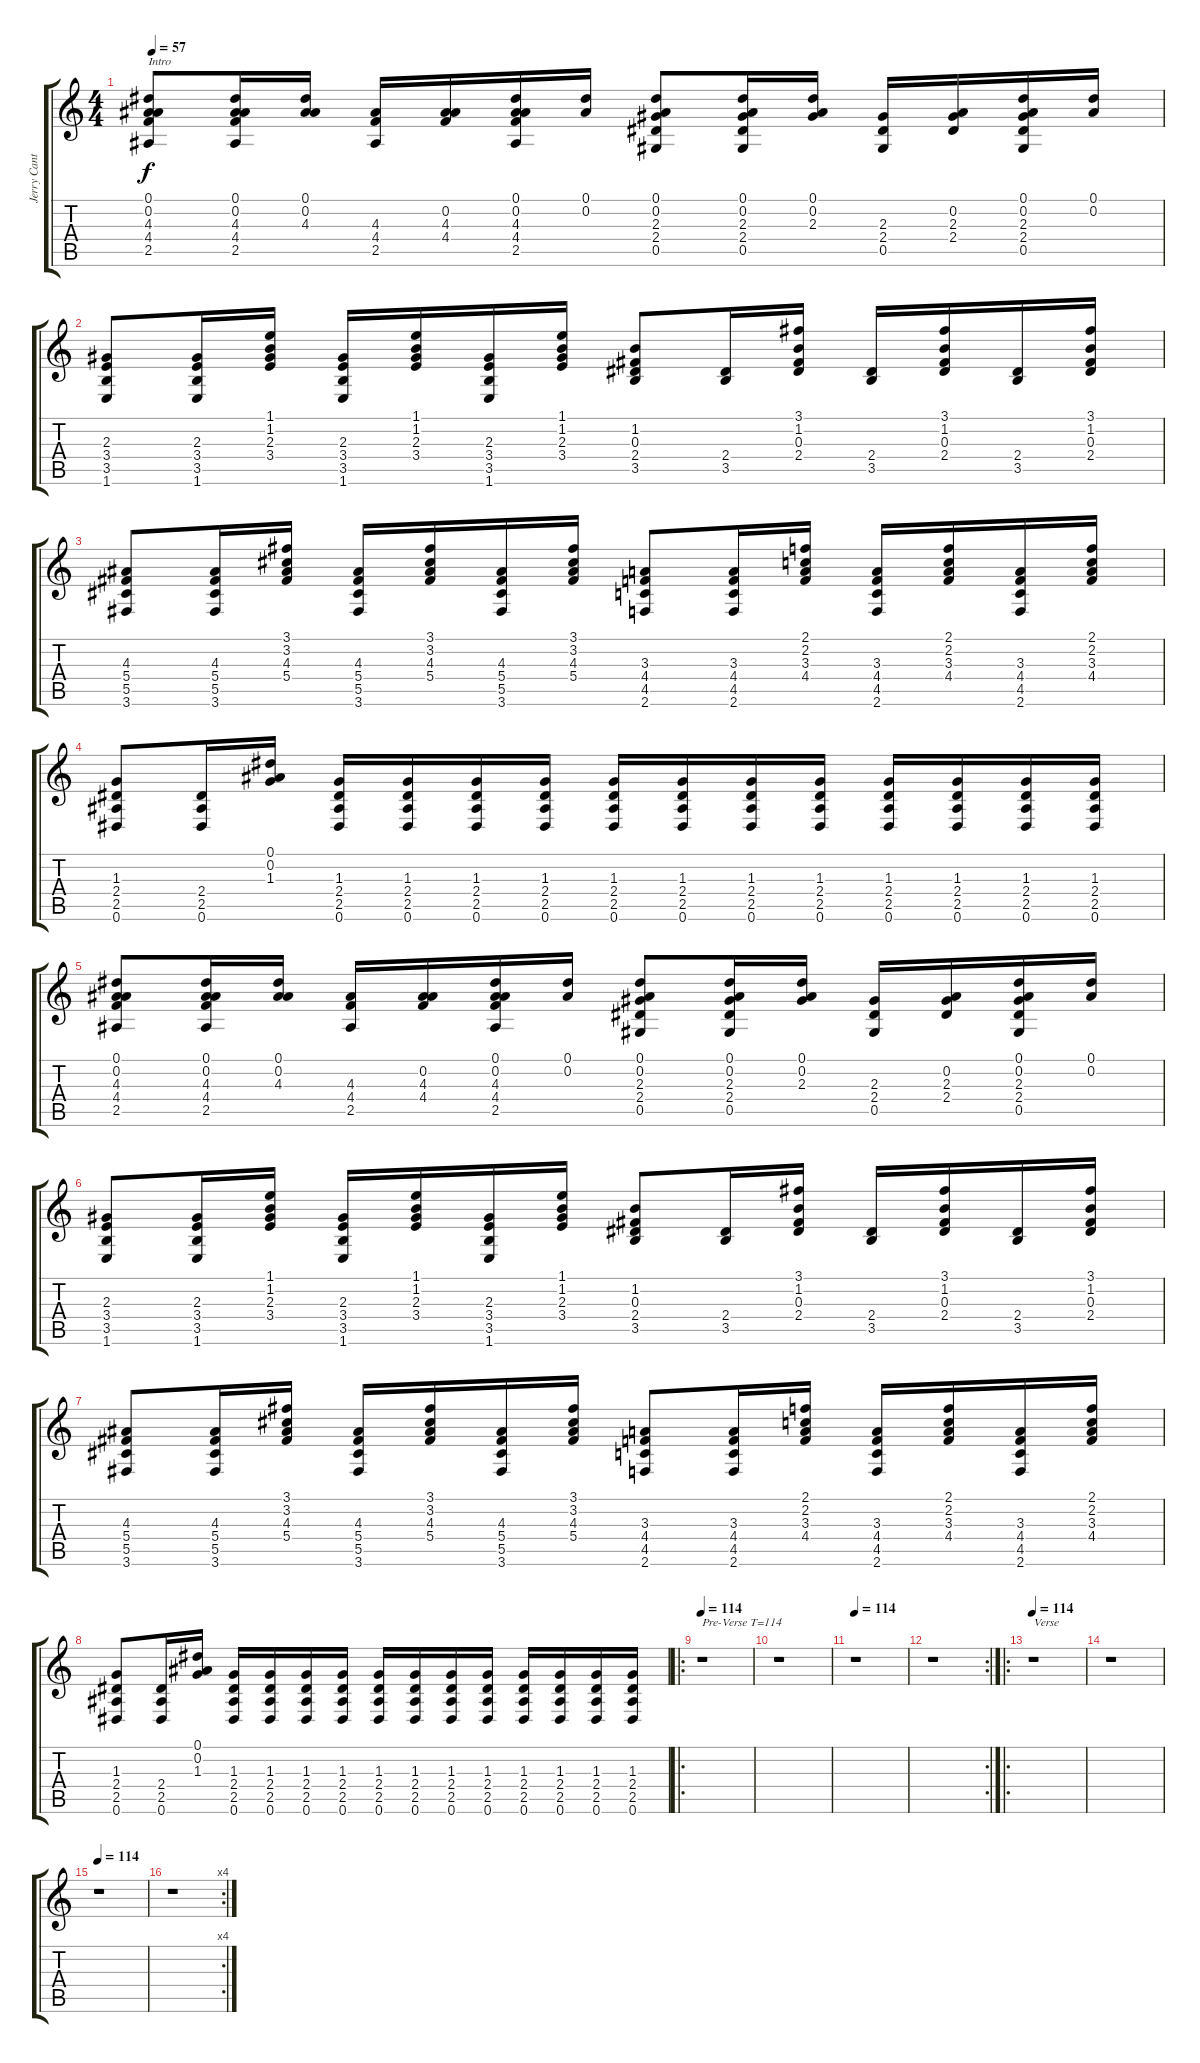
\track ("Jerry Cantrell (Clean)" "Jerry Cant") {instrument acousticguitarsteel}
\staff {score tabs}
\tuning (Eb4 Bb3 Gb3 Db3 Ab2 Eb2) {hide}
\ts (4 4)
\tempo 57
\clef g2
\ks c
(0.1 0.2 4.3 4.4 2.5).8{txt "Intro" dy f instrument acousticguitarsteel} (0.1 0.2 4.3 4.4 2.5).16 (0.1 0.2 4.3).16 (4.3 4.4 2.5).16 (0.2 4.3 4.4).16 (0.1 0.2 4.3 4.4 2.5).16 (0.1 0.2).16 (0.1 0.2 2.3 2.4 0.5).8 (0.1 0.2 2.3 2.4 0.5).16 (0.1 0.2 2.3).16 (2.3 2.4 0.5).16 (0.2 2.3 2.4).16 (0.1 0.2 2.3 2.4 0.5).16 (0.1 0.2).16 |
(2.3 3.4 3.5 1.6).8 (2.3 3.4 3.5 1.6).16 (1.1 1.2 2.3 3.4).16 (2.3 3.4 3.5 1.6).16 (1.1 1.2 2.3 3.4).16 (2.3 3.4 3.5 1.6).16 (1.1 1.2 2.3 3.4).16 (1.2 0.3 2.4 3.5).8 (2.4 3.5).16 (3.1 1.2 0.3 2.4).16 (2.4 3.5).16 (3.1 1.2 0.3 2.4).16 (2.4 3.5).16 (3.1 1.2 0.3 2.4).16 |
(4.3 5.4 5.5 3.6).8 (4.3 5.4 5.5 3.6).16 (3.1 3.2 4.3 5.4).16 (4.3 5.4 5.5 3.6).16 (3.1 3.2 4.3 5.4).16 (4.3 5.4 5.5 3.6).16 (3.1 3.2 4.3 5.4).16 (3.3 4.4 4.5 2.6).8 (3.3 4.4 4.5 2.6).16 (2.1 2.2 3.3 4.4).16 (3.3 4.4 4.5 2.6).16 (2.1 2.2 3.3 4.4).16 (3.3 4.4 4.5 2.6).16 (2.1 2.2 3.3 4.4).16 |
(1.3 2.4 2.5 0.6).8 (2.4 2.5 0.6).16 (0.1 0.2 1.3).16 (1.3 2.4 2.5 0.6).16 (1.3 2.4 2.5 0.6).16 (1.3 2.4 2.5 0.6).16 (1.3 2.4 2.5 0.6).16 (1.3 2.4 2.5 0.6).16 (1.3 2.4 2.5 0.6).16 (1.3 2.4 2.5 0.6).16 (1.3 2.4 2.5 0.6).16 (1.3 2.4 2.5 0.6).16 (1.3 2.4 2.5 0.6).16 (1.3 2.4 2.5 0.6).16 (1.3 2.4 2.5 0.6).16 |
(0.1 0.2 4.3 4.4 2.5).8 (0.1 0.2 4.3 4.4 2.5).16 (0.1 0.2 4.3).16 (4.3 4.4 2.5).16 (0.2 4.3 4.4).16 (0.1 0.2 4.3 4.4 2.5).16 (0.1 0.2).16 (0.1 0.2 2.3 2.4 0.5).8 (0.1 0.2 2.3 2.4 0.5).16 (0.1 0.2 2.3).16 (2.3 2.4 0.5).16 (0.2 2.3 2.4).16 (0.1 0.2 2.3 2.4 0.5).16 (0.1 0.2).16 |
(2.3 3.4 3.5 1.6).8 (2.3 3.4 3.5 1.6).16 (1.1 1.2 2.3 3.4).16 (2.3 3.4 3.5 1.6).16 (1.1 1.2 2.3 3.4).16 (2.3 3.4 3.5 1.6).16 (1.1 1.2 2.3 3.4).16 (1.2 0.3 2.4 3.5).8 (2.4 3.5).16 (3.1 1.2 0.3 2.4).16 (2.4 3.5).16 (3.1 1.2 0.3 2.4).16 (2.4 3.5).16 (3.1 1.2 0.3 2.4).16 |
(4.3 5.4 5.5 3.6).8 (4.3 5.4 5.5 3.6).16 (3.1 3.2 4.3 5.4).16 (4.3 5.4 5.5 3.6).16 (3.1 3.2 4.3 5.4).16 (4.3 5.4 5.5 3.6).16 (3.1 3.2 4.3 5.4).16 (3.3 4.4 4.5 2.6).8 (3.3 4.4 4.5 2.6).16 (2.1 2.2 3.3 4.4).16 (3.3 4.4 4.5 2.6).16 (2.1 2.2 3.3 4.4).16 (3.3 4.4 4.5 2.6).16 (2.1 2.2 3.3 4.4).16 |
(1.3 2.4 2.5 0.6).8 (2.4 2.5 0.6).16 (0.1 0.2 1.3).16 (1.3 2.4 2.5 0.6).16 (1.3 2.4 2.5 0.6).16 (1.3 2.4 2.5 0.6).16 (1.3 2.4 2.5 0.6).16 (1.3 2.4 2.5 0.6).16 (1.3 2.4 2.5 0.6).16 (1.3 2.4 2.5 0.6).16 (1.3 2.4 2.5 0.6).16 (1.3 2.4 2.5 0.6).16 (1.3 2.4 2.5 0.6).16 (1.3 2.4 2.5 0.6).16 (1.3 2.4 2.5 0.6).16 |
\ro
\tempo 114
r.1{txt "Pre-Verse T=114"} |
r.1 |
\tempo 114
r.1 |
\rc 2
r.1 |
\ro
\tempo 114
r.1{txt "Verse"} |
r.1 |
\tempo 114
r.1 |
\rc 4
r.1
